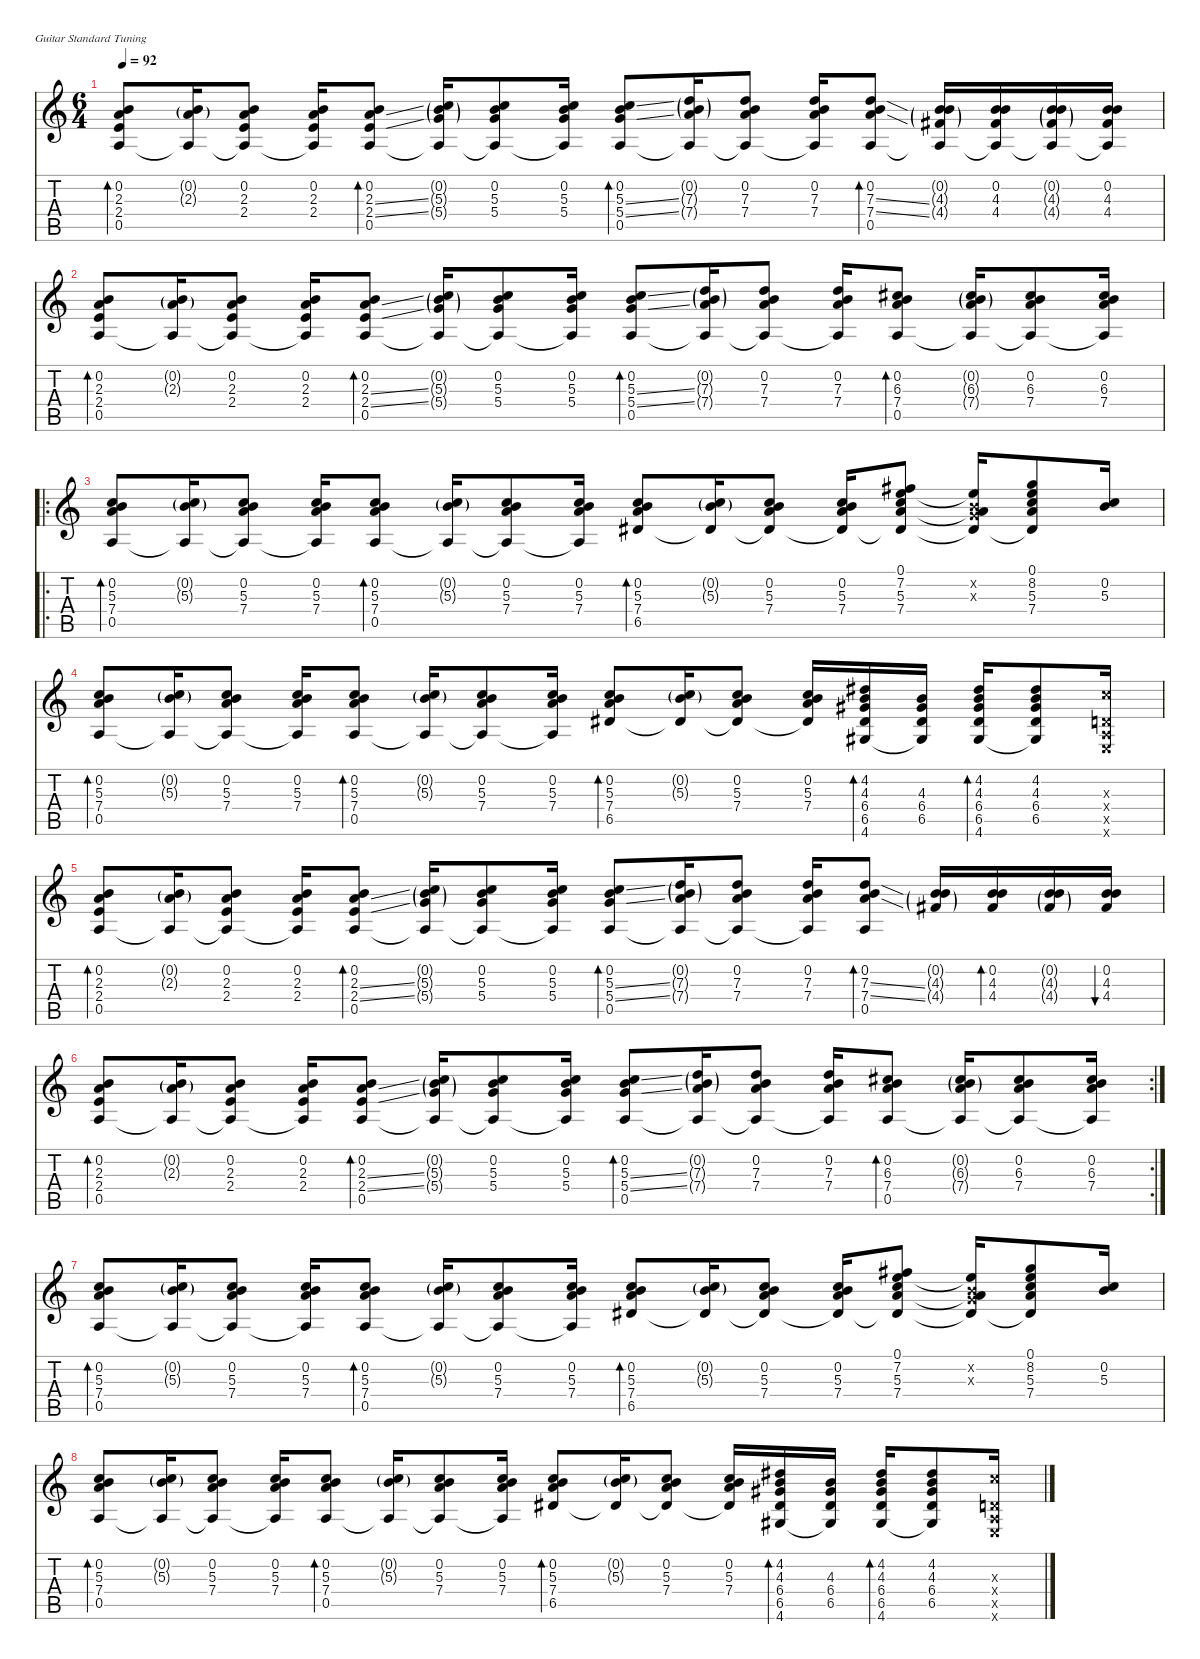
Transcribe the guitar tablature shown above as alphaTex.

\defaultSystemsLayout 4
\hideDynamics
\bracketExtendMode nobrackets
\multiBarRest
\singleTrackTrackNamePolicy hidden
\multiTrackTrackNamePolicy hidden
\firstSystemTrackNameMode fullname
\firstSystemTrackNameOrientation horizontal
\otherSystemsTrackNameOrientation horizontal
\track ("Guitar 1" "gtr1") {instrument acousticguitarsteel}
\staff {score tabs}
\tuning (E4 B3 G3 D3 A2 E2)
\ts (6 4)
\tempo 92
\clef g2
\ks c
(0.2 2.3 2.4 0.5).8{bd 60 dy f beam Up} (0.2{g} 2.3{g} 0.5{t}).16{beam Up} (0.2 2.3 2.4 0.5{t}).8{beam Up} (0.2 2.3 2.4 0.5{t}).16{beam Up} (0.2 2.3{ss} 2.4{ss} 0.5).8{bd 60 beam Up} (0.2{g} 5.3{g} 5.4{g} 0.5{t}).16{beam Up} (0.2 5.3 5.4 0.5{t}).8{beam Up} (0.2 5.3 5.4 0.5{t}).16{beam Up} (0.2 5.3{ss} 5.4{ss} 0.5).8{bd 60 beam Up} (0.2{g} 7.3{g} 7.4{g} 0.5{t}).16{beam Up} (0.2 7.3 7.4 0.5{t}).8{beam Up} (0.2 7.3 7.4 0.5{t}).16{beam Up} (0.2 7.3{ss} 7.4{ss} 0.5).8{bd 60 beam Up} (0.2{g} 4.3{g} 4.4{g acc #} 0.5{t}).16{beam Up} (0.2 4.3 4.4{acc #} 0.5{t}).16{beam Up} (0.2{g} 4.3{g} 4.4{g acc #} 0.5{t}).16{beam Up} (0.2 4.3 4.4{acc #} 0.5{t}).16{beam Up} |
(0.2 2.3 2.4 0.5).8{bd 60 beam Up} (0.2{g} 2.3{g} 0.5{t}).16{beam Up} (0.2 2.3 2.4 0.5{t}).8{beam Up} (0.2 2.3 2.4 0.5{t}).16{beam Up} (0.2 2.3{ss} 2.4{ss} 0.5).8{bd 60 beam Up} (0.2{g} 5.3{g} 5.4{g} 0.5{t}).16{beam Up} (0.2 5.3 5.4 0.5{t}).8{beam Up} (0.2 5.3 5.4 0.5{t}).16{beam Up} (0.2 5.3{ss} 5.4{ss} 0.5).8{bd 60 beam Up} (0.2{g} 7.3{g} 7.4{g} 0.5{t}).16{beam Up} (0.2 7.3 7.4 0.5{t}).8{beam Up} (0.2 7.3 7.4 0.5{t}).16{beam Up} (0.2 6.3{acc #} 7.4 0.5).8{bd 60 beam Up} (0.2{g} 6.3{g acc #} 7.4{g} 0.5{t}).16{beam Up} (0.2 6.3{acc #} 7.4 0.5{t}).8{beam Up} (0.2 6.3{acc #} 7.4 0.5{t}).16{beam Up} |
\ro
(0.2 5.3 7.4 0.5).8{bd 60 beam Up} (0.2{g} 5.3{g} 0.5{t}).16{beam Up} (0.2 5.3 7.4 0.5{t}).8{beam Up} (0.2 5.3 7.4 0.5{t}).16{beam Up} (0.2 5.3 7.4 0.5).8{bd 60 beam Up} (0.2{g} 5.3{g} 0.5{t}).16{beam Up} (0.2 5.3 7.4 0.5{t}).8{beam Up} (0.2 5.3 7.4 0.5{t}).16{beam Up} (0.2 5.3 7.4 6.5{acc #}).8{bd 60 beam Up} (0.2{g} 5.3{g} 6.5{t acc #}).16{beam Up} (0.2 5.3 7.4 6.5{t acc #}).8{beam Up} (0.2 5.3 7.4 6.5{t acc #}).16{beam Up} (0.1 7.2{acc #} 5.3 7.4 6.5{t acc #}).8{beam Up} (0.1{t} 0.2{x} 0.3{x} 7.4{t} 6.5{t acc #}).16{beam Up} (0.1 8.2 5.3 7.4 6.5{t acc #}).8{beam Up} (0.2 5.3).16{dy mf beam Up} |
(0.2 5.3 7.4 0.5).8{bd 60 dy f beam Up} (0.2{g} 5.3{g} 0.5{t}).16{beam Up} (0.2 5.3 7.4 0.5{t}).8{beam Up} (0.2 5.3 7.4 0.5{t}).16{beam Up} (0.2 5.3 7.4 0.5).8{bd 60 beam Up} (0.2{g} 5.3{g} 0.5{t}).16{beam Up} (0.2 5.3 7.4 0.5{t}).8{beam Up} (0.2 5.3 7.4 0.5{t}).16{beam Up} (0.2 5.3 7.4 6.5{acc #}).8{bd 60 beam Up} (0.2{g} 5.3{g} 6.5{t acc #}).16{beam Up} (0.2 5.3 7.4 6.5{t acc #}).8{beam Up} (0.2 5.3 7.4 6.5{t acc #}).16{beam Up} (4.2{acc #} 4.3 6.4{acc #} 6.5{acc #} 4.6{acc #}).16{bd 60 beam Up} (4.3 6.4{acc #} 6.5{acc #} 4.6{t acc #}).16{beam Up} (4.2{acc #} 4.3 6.4{acc #} 6.5{acc #} 4.6{acc #}).16{bd 60 beam Up} (4.2{acc #} 4.3 6.4{acc #} 6.5{acc #} 4.6{t acc #}).8{beam Up} (5.3{x} 0.4{x} 0.5{x} 0.6{x}).16{beam Up} |
(0.2 2.3 2.4 0.5).8{bd 60 beam Up} (0.2{g} 2.3{g} 0.5{t}).16{beam Up} (0.2 2.3 2.4 0.5{t}).8{beam Up} (0.2 2.3 2.4 0.5{t}).16{beam Up} (0.2 2.3{ss} 2.4{ss} 0.5).8{bd 60 beam Up} (0.2{g} 5.3{g} 5.4{g} 0.5{t}).16{beam Up} (0.2 5.3 5.4 0.5{t}).8{beam Up} (0.2 5.3 5.4 0.5{t}).16{beam Up} (0.2 5.3{ss} 5.4{ss} 0.5).8{bd 60 beam Up} (0.2{g} 7.3{g} 7.4{g} 0.5{t}).16{beam Up} (0.2 7.3 7.4 0.5{t}).8{beam Up} (0.2 7.3 7.4 0.5{t}).16{beam Up} (0.2 7.3{ss} 7.4{ss} 0.5).8{bd 60 beam Up} (0.2{g} 4.3{g} 4.4{g acc #}).16{dy mf beam Up} (0.2 4.3 4.4{acc #}).16{bd 60 dy f beam Up} (0.2{g} 4.3{g} 4.4{g acc #}).16{dy mf beam Up} (0.2 4.3 4.4{acc #}).16{bu 60 dy f beam Up} |
\rc 2
(0.2 2.3 2.4 0.5).8{bd 60 beam Up} (0.2{g} 2.3{g} 0.5{t}).16{beam Up} (0.2 2.3 2.4 0.5{t}).8{beam Up} (0.2 2.3 2.4 0.5{t}).16{beam Up} (0.2 2.3{ss} 2.4{ss} 0.5).8{bd 60 beam Up} (0.2{g} 5.3{g} 5.4{g} 0.5{t}).16{beam Up} (0.2 5.3 5.4 0.5{t}).8{beam Up} (0.2 5.3 5.4 0.5{t}).16{beam Up} (0.2 5.3{ss} 5.4{ss} 0.5).8{bd 60 beam Up} (0.2{g} 7.3{g} 7.4{g} 0.5{t}).16{beam Up} (0.2 7.3 7.4 0.5{t}).8{beam Up} (0.2 7.3 7.4 0.5{t}).16{beam Up} (0.2 6.3{acc #} 7.4 0.5).8{bd 60 beam Up} (0.2{g} 6.3{g acc #} 7.4{g} 0.5{t}).16{beam Up} (0.2 6.3{acc #} 7.4 0.5{t}).8{beam Up} (0.2 6.3{acc #} 7.4 0.5{t}).16{beam Up} |
(0.2 5.3 7.4 0.5).8{bd 60 beam Up} (0.2{g} 5.3{g} 0.5{t}).16{beam Up} (0.2 5.3 7.4 0.5{t}).8{beam Up} (0.2 5.3 7.4 0.5{t}).16{beam Up} (0.2 5.3 7.4 0.5).8{bd 60 beam Up} (0.2{g} 5.3{g} 0.5{t}).16{beam Up} (0.2 5.3 7.4 0.5{t}).8{beam Up} (0.2 5.3 7.4 0.5{t}).16{beam Up} (0.2 5.3 7.4 6.5{acc #}).8{bd 60 beam Up} (0.2{g} 5.3{g} 6.5{t acc #}).16{beam Up} (0.2 5.3 7.4 6.5{t acc #}).8{beam Up} (0.2 5.3 7.4 6.5{t acc #}).16{beam Up} (0.1 7.2{acc #} 5.3 7.4 6.5{t acc #}).8{beam Up} (0.1{t} 0.2{x} 0.3{x} 7.4{t} 6.5{t acc #}).16{beam Up} (0.1 8.2 5.3 7.4 6.5{t acc #}).8{beam Up} (0.2 5.3).16{dy mf beam Up} |
(0.2 5.3 7.4 0.5).8{bd 60 dy f beam Up} (0.2{g} 5.3{g} 0.5{t}).16{beam Up} (0.2 5.3 7.4 0.5{t}).8{beam Up} (0.2 5.3 7.4 0.5{t}).16{beam Up} (0.2 5.3 7.4 0.5).8{bd 60 beam Up} (0.2{g} 5.3{g} 0.5{t}).16{beam Up} (0.2 5.3 7.4 0.5{t}).8{beam Up} (0.2 5.3 7.4 0.5{t}).16{beam Up} (0.2 5.3 7.4 6.5{acc #}).8{bd 60 beam Up} (0.2{g} 5.3{g} 6.5{t acc #}).16{beam Up} (0.2 5.3 7.4 6.5{t acc #}).8{beam Up} (0.2 5.3 7.4 6.5{t acc #}).16{beam Up} (4.2{acc #} 4.3 6.4{acc #} 6.5{acc #} 4.6{acc #}).16{bd 60 beam Up} (4.3 6.4{acc #} 6.5{acc #} 4.6{t acc #}).16{beam Up} (4.2{acc #} 4.3 6.4{acc #} 6.5{acc #} 4.6{acc #}).16{bd 60 beam Up} (4.2{acc #} 4.3 6.4{acc #} 6.5{acc #} 4.6{t acc #}).8{beam Up} (5.3{x} 0.4{x} 0.5{x} 0.6{x}).16{beam Up}
